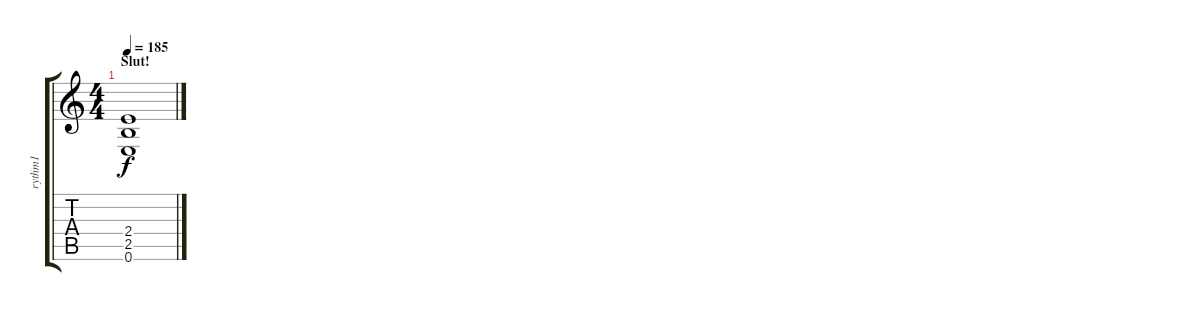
\track ("rythm1" "rythm1") {instrument distortionguitar}
\staff {score tabs}
\tuning (E4 B3 G3 D3 A2 E2) {hide}
\ts (4 4)
\section ("" "Slut!")
\tempo 185
\clef g2
\ks c
(2.4 2.5 0.6).1{dy f}
